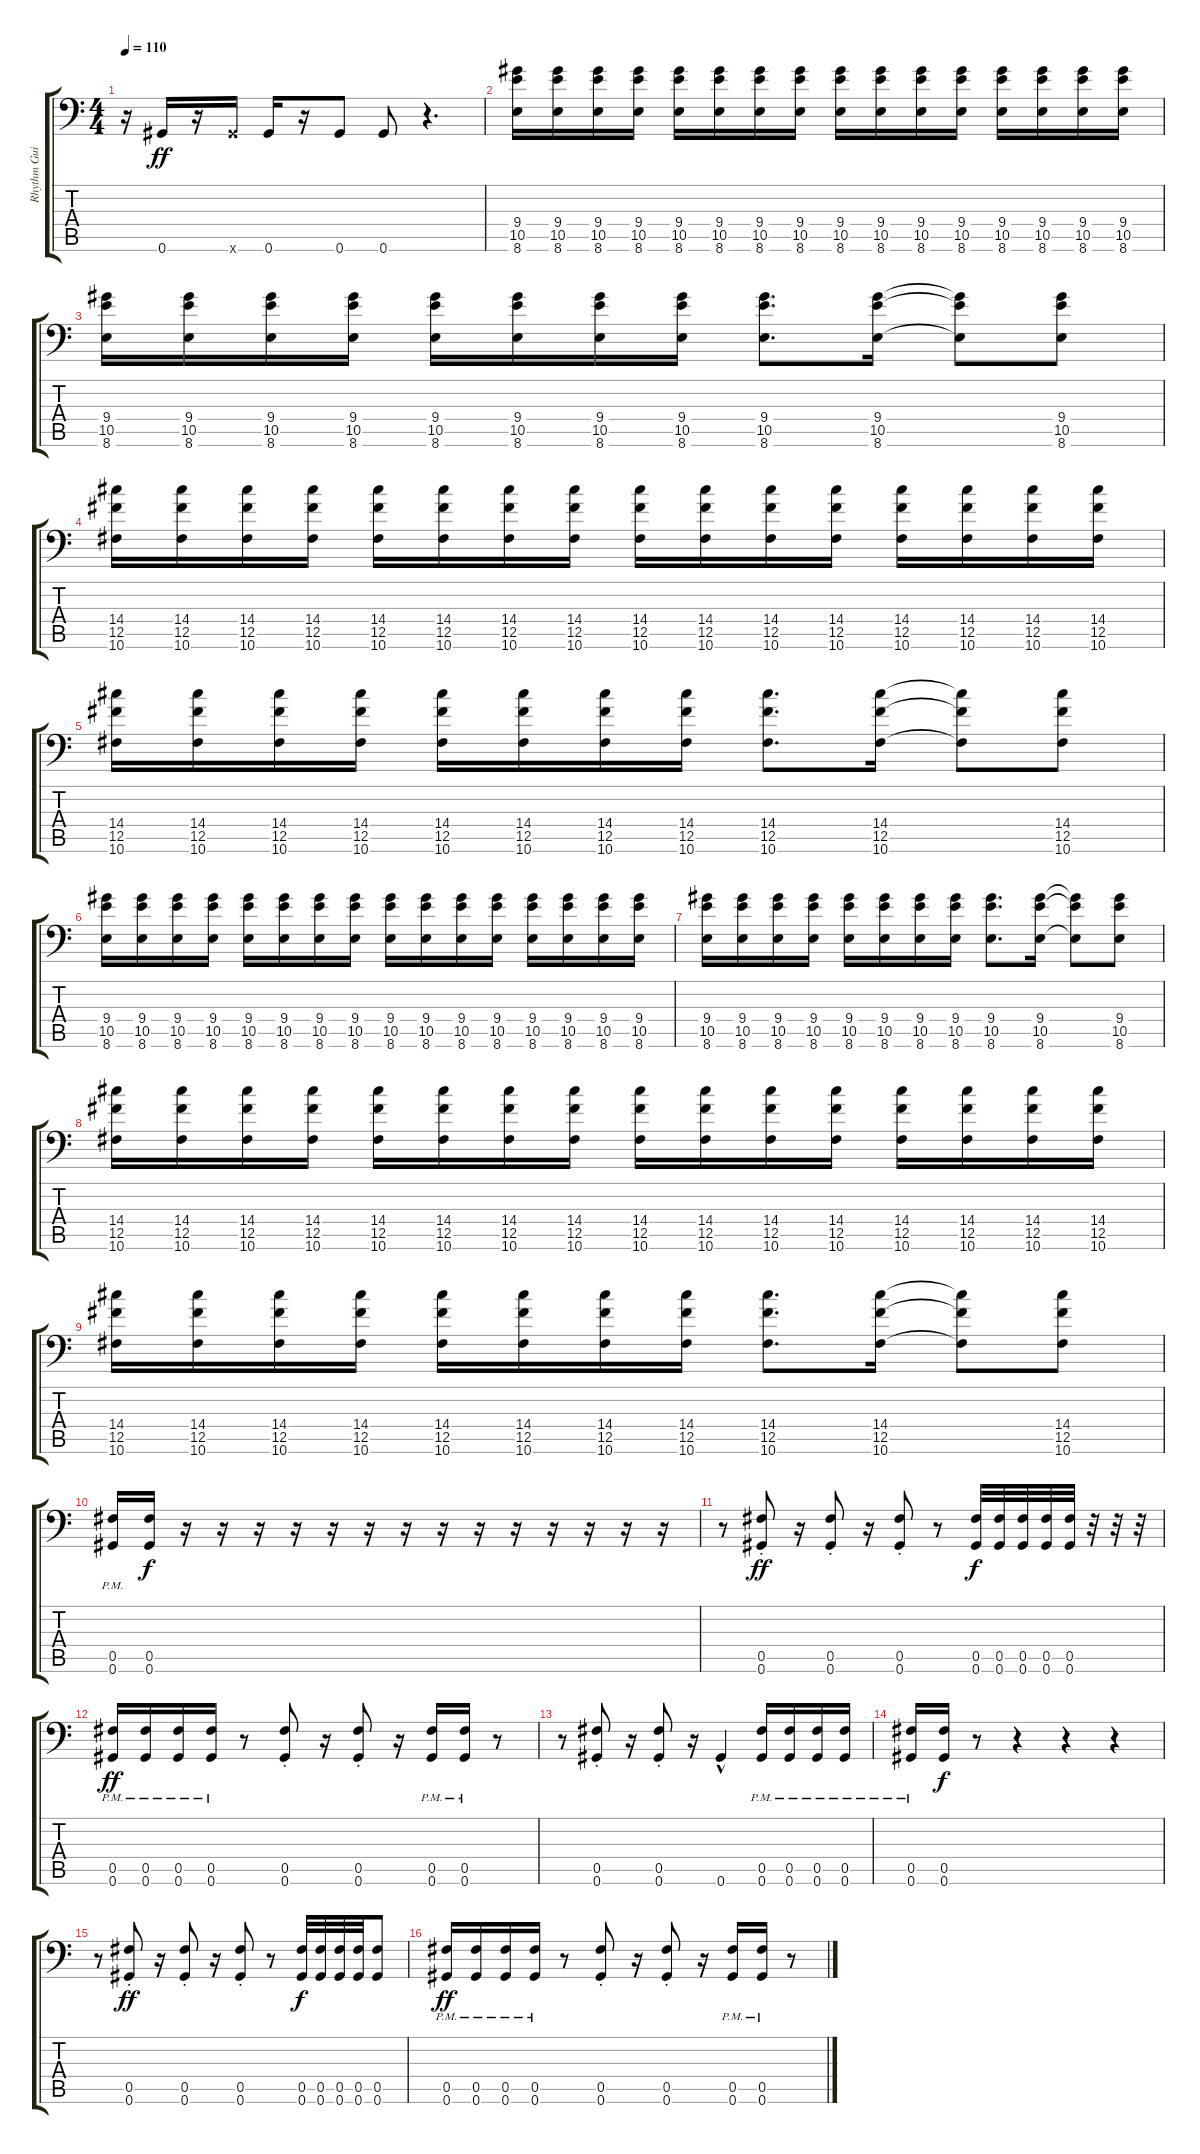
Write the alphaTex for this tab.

\track ("Rhythm Guitar" "Rhythm Gui") {instrument distortionguitar}
\staff {score tabs}
\tuning (Db4 Ab3 E3 B2 Gb2 Ab1) {hide}
\ts (4 4)
\tempo 110
\clef f4
\ks c
r.16{dy ff} 0.6.16 r.16 0.6{x}.16 0.6.16 r.16 0.6.8 0.6.8 r.4{d} |
(9.4 10.5 8.6).16 (9.4 10.5 8.6).16 (9.4 10.5 8.6).16 (9.4 10.5 8.6).16 (9.4 10.5 8.6).16 (9.4 10.5 8.6).16 (9.4 10.5 8.6).16 (9.4 10.5 8.6).16 (9.4 10.5 8.6).16 (9.4 10.5 8.6).16 (9.4 10.5 8.6).16 (9.4 10.5 8.6).16 (9.4 10.5 8.6).16 (9.4 10.5 8.6).16 (9.4 10.5 8.6).16 (9.4 10.5 8.6).16 |
(9.4 10.5 8.6).16 (9.4 10.5 8.6).16 (9.4 10.5 8.6).16 (9.4 10.5 8.6).16 (9.4 10.5 8.6).16 (9.4 10.5 8.6).16 (9.4 10.5 8.6).16 (9.4 10.5 8.6).16 (9.4 10.5 8.6).8{d} (9.4 10.5 8.6).16 (9.4{t} 10.5{t} 8.6{t}).8 (9.4 10.5 8.6).8 |
(14.4 12.5 10.6).16 (14.4 12.5 10.6).16 (14.4 12.5 10.6).16 (14.4 12.5 10.6).16 (14.4 12.5 10.6).16 (14.4 12.5 10.6).16 (14.4 12.5 10.6).16 (14.4 12.5 10.6).16 (14.4 12.5 10.6).16 (14.4 12.5 10.6).16 (14.4 12.5 10.6).16 (14.4 12.5 10.6).16 (14.4 12.5 10.6).16 (14.4 12.5 10.6).16 (14.4 12.5 10.6).16 (14.4 12.5 10.6).16 |
(14.4 12.5 10.6).16 (14.4 12.5 10.6).16 (14.4 12.5 10.6).16 (14.4 12.5 10.6).16 (14.4 12.5 10.6).16 (14.4 12.5 10.6).16 (14.4 12.5 10.6).16 (14.4 12.5 10.6).16 (14.4 12.5 10.6).8{d} (14.4 12.5 10.6).16 (14.4{t} 12.5{t} 10.6{t}).8 (14.4 12.5 10.6).8 |
(9.4 10.5 8.6).16 (9.4 10.5 8.6).16 (9.4 10.5 8.6).16 (9.4 10.5 8.6).16 (9.4 10.5 8.6).16 (9.4 10.5 8.6).16 (9.4 10.5 8.6).16 (9.4 10.5 8.6).16 (9.4 10.5 8.6).16 (9.4 10.5 8.6).16 (9.4 10.5 8.6).16 (9.4 10.5 8.6).16 (9.4 10.5 8.6).16 (9.4 10.5 8.6).16 (9.4 10.5 8.6).16 (9.4 10.5 8.6).16 |
(9.4 10.5 8.6).16 (9.4 10.5 8.6).16 (9.4 10.5 8.6).16 (9.4 10.5 8.6).16 (9.4 10.5 8.6).16 (9.4 10.5 8.6).16 (9.4 10.5 8.6).16 (9.4 10.5 8.6).16 (9.4 10.5 8.6).8{d} (9.4 10.5 8.6).16 (9.4{t} 10.5{t} 8.6{t}).8 (9.4 10.5 8.6).8 |
(14.4 12.5 10.6).16 (14.4 12.5 10.6).16 (14.4 12.5 10.6).16 (14.4 12.5 10.6).16 (14.4 12.5 10.6).16 (14.4 12.5 10.6).16 (14.4 12.5 10.6).16 (14.4 12.5 10.6).16 (14.4 12.5 10.6).16 (14.4 12.5 10.6).16 (14.4 12.5 10.6).16 (14.4 12.5 10.6).16 (14.4 12.5 10.6).16 (14.4 12.5 10.6).16 (14.4 12.5 10.6).16 (14.4 12.5 10.6).16 |
(14.4 12.5 10.6).16 (14.4 12.5 10.6).16 (14.4 12.5 10.6).16 (14.4 12.5 10.6).16 (14.4 12.5 10.6).16 (14.4 12.5 10.6).16 (14.4 12.5 10.6).16 (14.4 12.5 10.6).16 (14.4 12.5 10.6).8{d} (14.4 12.5 10.6).16 (14.4{t} 12.5{t} 10.6{t}).8 (14.4 12.5 10.6).8 |
(0.5{pm} 0.6{pm}).16 (0.5 0.6).16{dy f} r.16 r.16 r.16 r.16 r.16 r.16 r.16 r.16 r.16 r.16 r.16 r.16 r.16 r.16 |
r.8 (0.5{st} 0.6{st}).8{dy ff} r.16 (0.5{st} 0.6{st}).8 r.16 (0.5{st} 0.6{st}).8 r.8 (0.5 0.6).32{dy f} (0.5 0.6).32 (0.5 0.6).32 (0.5 0.6).32 (0.5 0.6).32 r.32 r.32 r.32 |
(0.5{pm} 0.6{pm}).16{dy ff} (0.5{pm} 0.6{pm}).16 (0.5{pm} 0.6{pm}).16 (0.5{pm} 0.6{pm}).16 r.8 (0.5{st} 0.6{st}).8 r.16 (0.5{st} 0.6{st}).8 r.16 (0.5{pm} 0.6{pm}).16 (0.5{pm} 0.6{pm}).16 r.8 |
r.8 (0.5{st} 0.6{st}).8 r.16 (0.5{st} 0.6{st}).8 r.16 0.6{hac}.4 (0.5{pm} 0.6{pm}).16 (0.5{pm} 0.6{pm}).16 (0.5{pm} 0.6{pm}).16 (0.5{pm} 0.6{pm}).16 |
(0.5{pm} 0.6{pm}).16 (0.5 0.6).16{dy f} r.8 r.4 r.4 r.4 |
r.8 (0.5{st} 0.6{st}).8{dy ff} r.16 (0.5{st} 0.6{st}).8 r.16 (0.5{st} 0.6{st}).8 r.8 (0.5 0.6).32{dy f} (0.5 0.6).32 (0.5 0.6).32 (0.5 0.6).32 (0.5 0.6).8 |
(0.5{pm} 0.6{pm}).16{dy ff} (0.5{pm} 0.6{pm}).16 (0.5{pm} 0.6{pm}).16 (0.5{pm} 0.6{pm}).16 r.8 (0.5{st} 0.6{st}).8 r.16 (0.5{st} 0.6{st}).8 r.16 (0.5{pm} 0.6{pm}).16 (0.5{pm} 0.6{pm}).16 r.8
